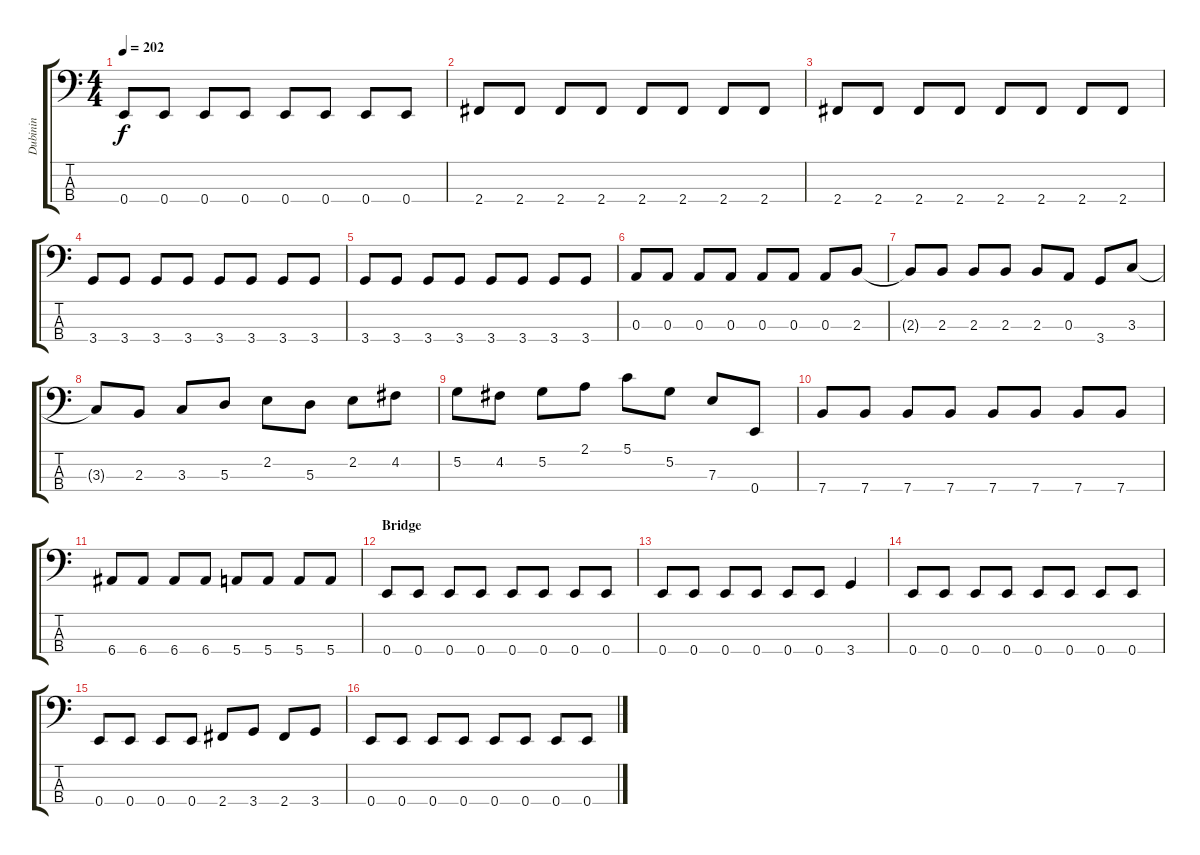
\track ("Dubinin" "Dubinin") {instrument electricbassfinger}
\staff {score tabs}
\tuning (G2 D2 A1 E1) {hide}
\ts (4 4)
\tempo 202
\clef f4
\ks c
0.4.8{dy f} 0.4.8 0.4.8 0.4.8 0.4.8 0.4.8 0.4.8 0.4.8 |
2.4.8 2.4.8 2.4.8 2.4.8 2.4.8 2.4.8 2.4.8 2.4.8 |
2.4.8 2.4.8 2.4.8 2.4.8 2.4.8 2.4.8 2.4.8 2.4.8 |
3.4.8 3.4.8 3.4.8 3.4.8 3.4.8 3.4.8 3.4.8 3.4.8 |
3.4.8 3.4.8 3.4.8 3.4.8 3.4.8 3.4.8 3.4.8 3.4.8 |
0.3.8 0.3.8 0.3.8 0.3.8 0.3.8 0.3.8 0.3.8 2.3.8 |
2.3{t}.8 2.3.8 2.3.8 2.3.8 2.3.8 0.3.8 3.4.8 3.3.8 |
3.3{t}.8 2.3.8 3.3.8 5.3.8 2.2.8 5.3.8 2.2.8 4.2.8 |
5.2.8 4.2.8 5.2.8 2.1.8 5.1.8 5.2.8 7.3.8 0.4.8 |
7.4.8 7.4.8 7.4.8 7.4.8 7.4.8 7.4.8 7.4.8 7.4.8 |
6.4.8 6.4.8 6.4.8 6.4.8 5.4.8 5.4.8 5.4.8 5.4.8 |
\section ("" "Bridge")
0.4.8 0.4.8 0.4.8 0.4.8 0.4.8 0.4.8 0.4.8 0.4.8 |
0.4.8 0.4.8 0.4.8 0.4.8 0.4.8 0.4.8 3.4.4 |
0.4.8 0.4.8 0.4.8 0.4.8 0.4.8 0.4.8 0.4.8 0.4.8 |
0.4.8 0.4.8 0.4.8 0.4.8 2.4.8 3.4.8 2.4.8 3.4.8 |
0.4.8 0.4.8 0.4.8 0.4.8 0.4.8 0.4.8 0.4.8 0.4.8
